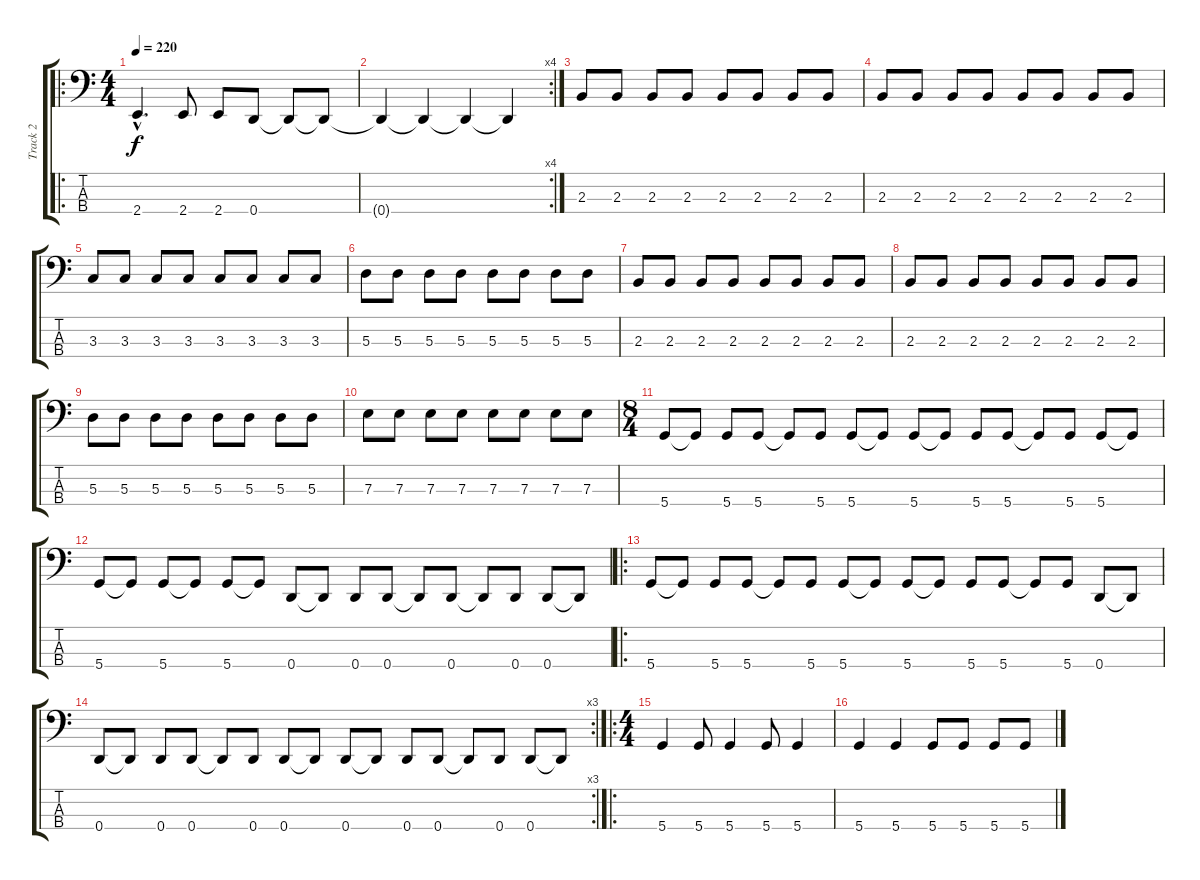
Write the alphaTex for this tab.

\track ("Track 2" "Track 2") {instrument electricbasspick}
\staff {score tabs}
\tuning (G2 D2 A1 D1) {hide}
\ro
\ts (4 4)
\tempo 220
\clef f4
\ks c
2.4{hac}.4{d dy f} 2.4.8 2.4.8 0.4.8 0.4{t}.8 0.4{t}.8 |
\rc 4
0.4{t}.4 0.4{t}.4 0.4{t}.4 0.4{t}.4 |
2.3.8 2.3.8 2.3.8 2.3.8 2.3.8 2.3.8 2.3.8 2.3.8 |
2.3.8 2.3.8 2.3.8 2.3.8 2.3.8 2.3.8 2.3.8 2.3.8 |
3.3.8 3.3.8 3.3.8 3.3.8 3.3.8 3.3.8 3.3.8 3.3.8 |
5.3.8 5.3.8 5.3.8 5.3.8 5.3.8 5.3.8 5.3.8 5.3.8 |
2.3.8 2.3.8 2.3.8 2.3.8 2.3.8 2.3.8 2.3.8 2.3.8 |
2.3.8 2.3.8 2.3.8 2.3.8 2.3.8 2.3.8 2.3.8 2.3.8 |
5.3.8 5.3.8 5.3.8 5.3.8 5.3.8 5.3.8 5.3.8 5.3.8 |
7.3.8 7.3.8 7.3.8 7.3.8 7.3.8 7.3.8 7.3.8 7.3.8 |
\ts (8 4)
5.4.8 5.4{t}.8 5.4.8 5.4.8 5.4{t}.8 5.4.8 5.4.8 5.4{t}.8 5.4.8 5.4{t}.8 5.4.8 5.4.8 5.4{t}.8 5.4.8 5.4.8 5.4{t}.8 |
5.4.8 5.4{t}.8 5.4.8 5.4{t}.8 5.4.8 5.4{t}.8 0.4.8 0.4{t}.8 0.4.8 0.4.8 0.4{t}.8 0.4.8 0.4{t}.8 0.4.8 0.4.8 0.4{t}.8 |
\ro
5.4.8 5.4{t}.8 5.4.8 5.4.8 5.4{t}.8 5.4.8 5.4.8 5.4{t}.8 5.4.8 5.4{t}.8 5.4.8 5.4.8 5.4{t}.8 5.4.8 0.4.8 0.4{t}.8 |
\rc 3
0.4.8 0.4{t}.8 0.4.8 0.4.8 0.4{t}.8 0.4.8 0.4.8 0.4{t}.8 0.4.8 0.4{t}.8 0.4.8 0.4.8 0.4{t}.8 0.4.8 0.4.8 0.4{t}.8 |
\ro
\ts (4 4)
5.4.4 5.4.8 5.4.4 5.4.8 5.4.4 |
5.4.4 5.4.4 5.4.8 5.4.8 5.4.8 5.4.8
